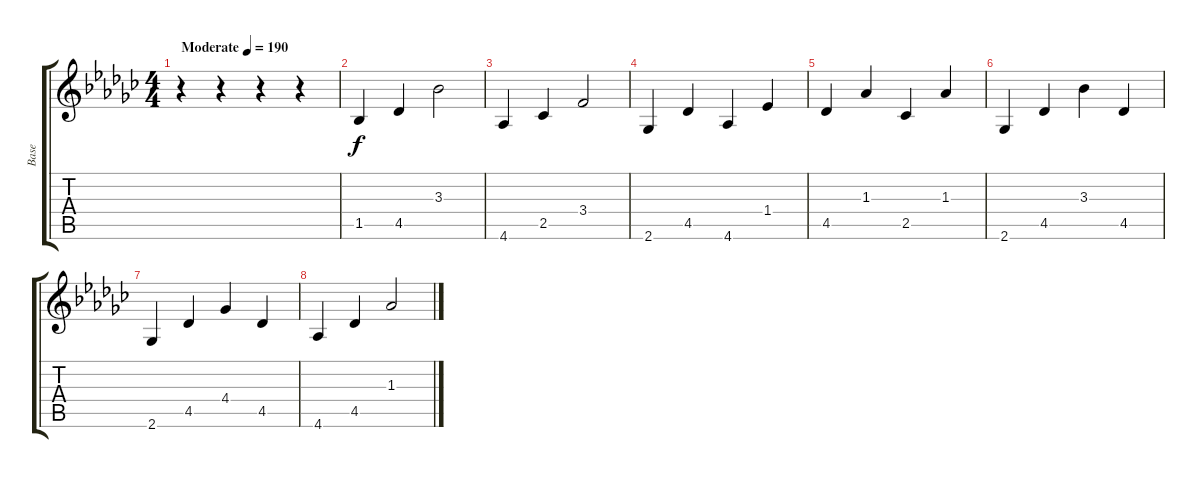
\track ("Base" "Base") {instrument acousticguitarsteel}
\staff {score tabs}
\tuning (E4 B3 G3 D3 A2 E2) {hide}
\ts (4 4)
\tempo (190 "Moderate")
\clef g2
\ks gb
r.4{dy f instrument acousticguitarsteel} r.4 r.4 r.4 |
1.5.4 4.5.4 3.3.2 |
4.6.4 2.5.4 3.4.2 |
2.6.4 4.5.4 4.6.4 1.4.4 |
4.5.4 1.3.4 2.5.4 1.3.4 |
2.6.4 4.5.4 3.3.4 4.5.4 |
2.6.4 4.5.4 4.4.4 4.5.4 |
4.6.4 4.5.4 1.3.2
